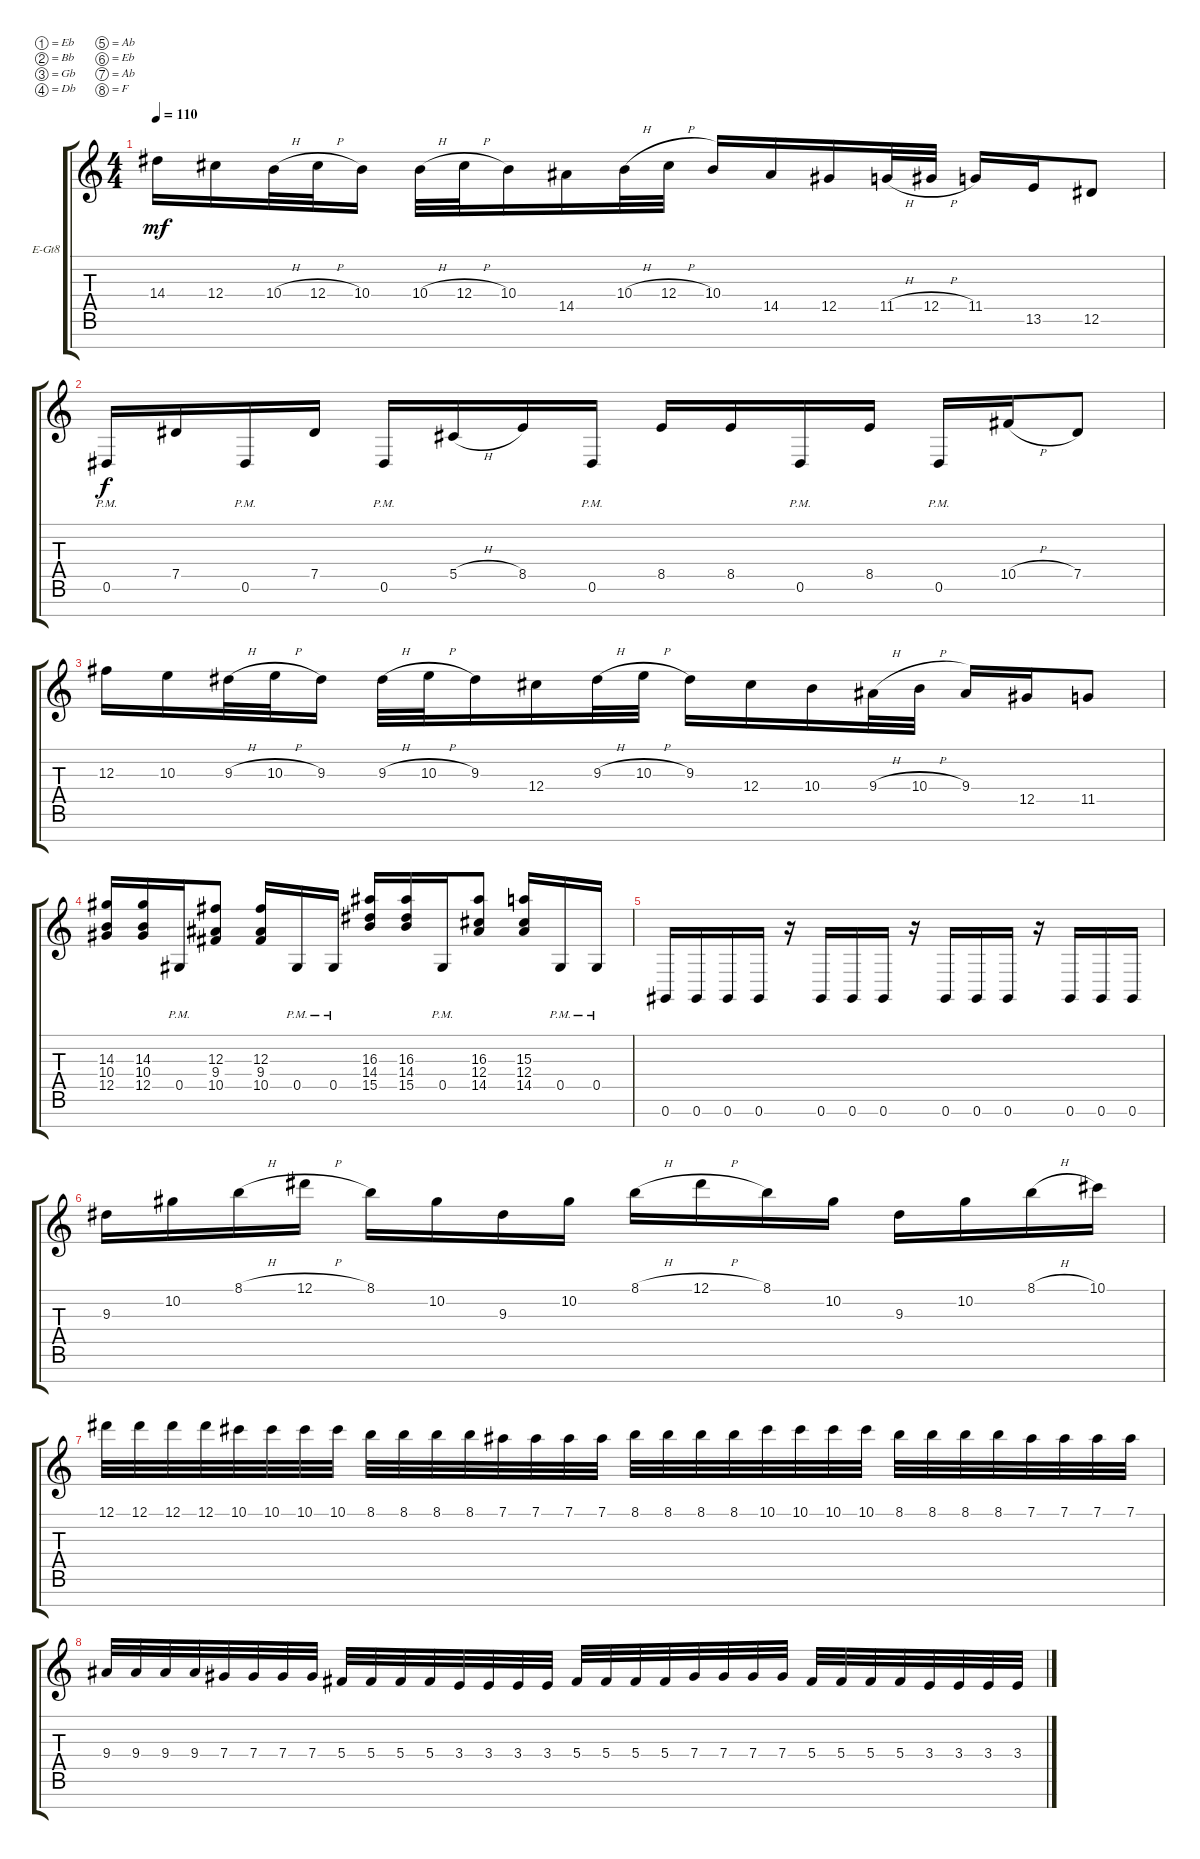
\defaultSystemsLayout 4
\bracketExtendMode groupsimilarinstruments
\firstSystemTrackNameOrientation horizontal
\otherSystemsTrackNameOrientation horizontal
\track ("Electric Guitar" "E-Gt8") {instrument distortionguitar}
\staff {score tabs}
\tuning (Eb4 Bb3 Gb3 Db3 Ab2 Eb2 Ab1 F1)
\ts (4 4)
\tempo 110
\clef g2
\ks c
14.4.16{dy mf instrument distortionguitar} 12.4.16 10.4{h}.32 12.4{h}.32 10.4.16 10.4{h}.32 12.4{h}.32 10.4.16 14.5.16 10.4{h}.32 12.4{h}.32 10.4.16 14.5.16 12.5.16 11.5{h}.32 12.5{h}.32 11.5.16 13.6.16 12.6.8 |
0.6{pm}.16{dy f} 7.5.16 0.6{pm}.16 7.5.16 0.6{pm}.16 5.5{h}.16 8.5.16 0.6{pm}.16 8.5.16 8.5.16 0.6{pm}.16 8.5.16 0.6{pm}.16 10.5{h}.16 7.5.8 |
12.3.16 10.3.16 9.3{h}.32 10.3{h}.32 9.3.16 9.3{h}.32 10.3{h}.32 9.3.16 12.4.16 9.3{h}.32 10.3{h}.32 9.3.16 12.4.16 10.4.16 9.4{h}.32 10.4{h}.32 9.4.16 12.5.16 11.5.8 |
(10.4 12.5 14.3).16 (10.4 12.5 14.3).16 0.5{pm}.16 (9.4 10.5 12.3).8 (9.4 10.5 12.3).16 0.5{pm}.16 0.5{pm}.16 (14.4 15.5 16.3).16 (14.4 15.5 16.3).16 0.5{pm}.16 (12.4 14.5 16.3).8 (12.4 14.5 15.3).16 0.5{pm}.16 0.5{pm}.16 |
0.7.16 0.7.16 0.7.16 0.7.16 r.16 0.7.16 0.7.16 0.7.16 r.16 0.7.16 0.7.16 0.7.16 r.16 0.7.16 0.7.16 0.7.16 |
9.3.16 10.2.16 8.1{h}.16 12.1{h}.16 8.1.16 10.2.16 9.3.16 10.2.16 8.1{h}.16 12.1{h}.16 8.1.16 10.2.16 9.3.16 10.2.16 8.1{h}.16 10.1.16 |
12.1.32 12.1.32 12.1.32 12.1.32 10.1.32 10.1.32 10.1.32 10.1.32 8.1.32 8.1.32 8.1.32 8.1.32 7.1.32 7.1.32 7.1.32 7.1.32 8.1.32 8.1.32 8.1.32 8.1.32 10.1.32 10.1.32 10.1.32 10.1.32 8.1.32 8.1.32 8.1.32 8.1.32 7.1.32 7.1.32 7.1.32 7.1.32 |
9.4.32 9.4.32 9.4.32 9.4.32 7.4.32 7.4.32 7.4.32 7.4.32 5.4.32 5.4.32 5.4.32 5.4.32 3.4.32 3.4.32 3.4.32 3.4.32 5.4.32 5.4.32 5.4.32 5.4.32 7.4.32 7.4.32 7.4.32 7.4.32 5.4.32 5.4.32 5.4.32 5.4.32 3.4.32 3.4.32 3.4.32 3.4.32
